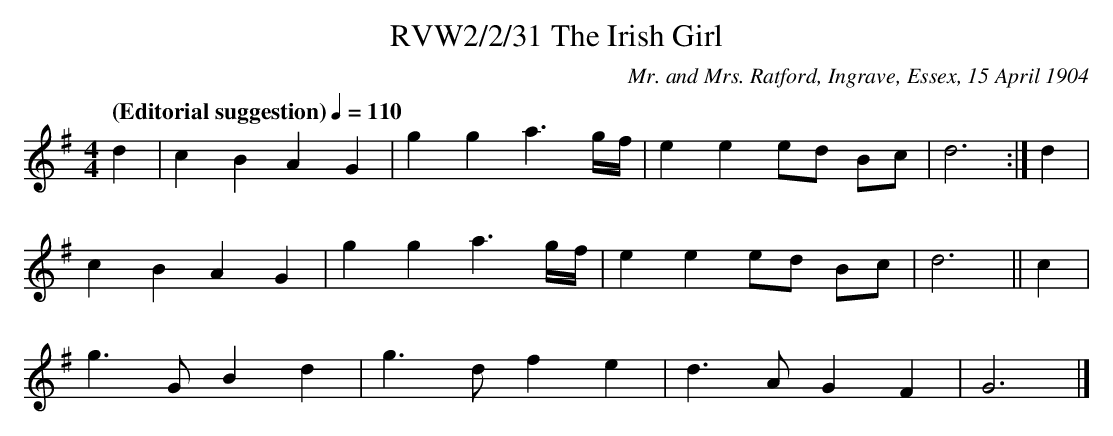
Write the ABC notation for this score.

X:1
T:RVW2/2/31 The Irish Girl
C: Mr. and Mrs. Ratford, Ingrave, Essex, 15 April 1904
L:1/4
Q: "(Editorial suggestion)" 1/4=110
M:4/4
K:G
d | c B A G | g g a3/2 g/4f/4 | e e e/2d/2 B/2c/2| d3 :| d|
c B A G | g g a3/2 g/4f/4 | e e e/2d/2 B/2c/2| d3 || c|
g3/2 G/2 B d | g3/2 d/2 f e | d3/2 A/2 G F | G3 |]
